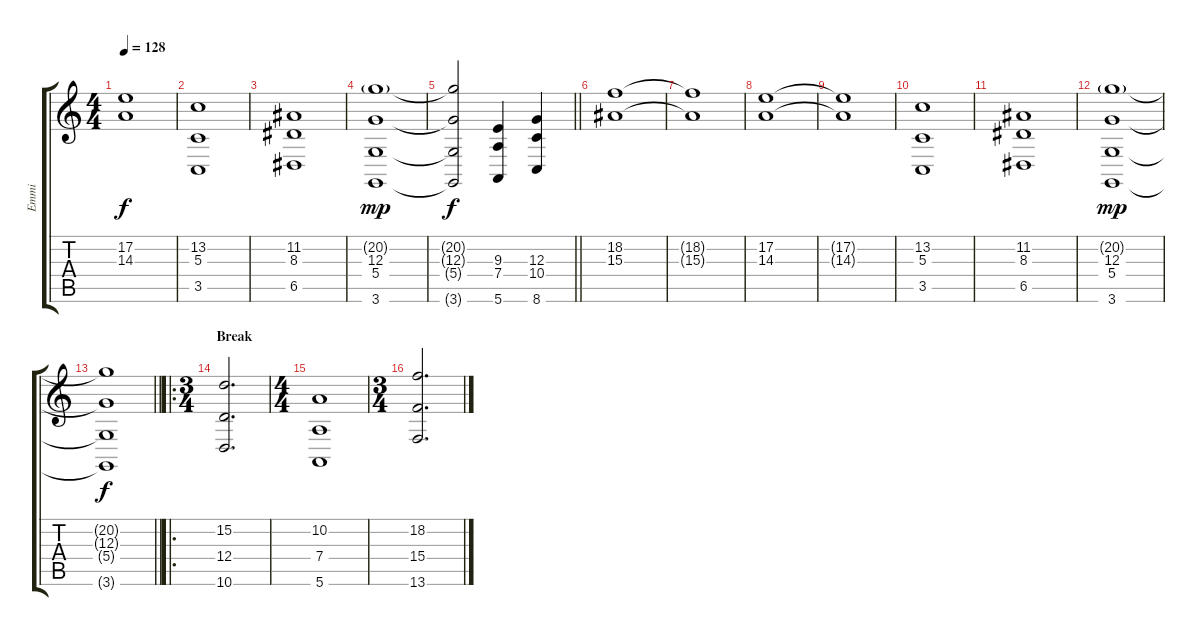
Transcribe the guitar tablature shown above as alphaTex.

\track ("Emmi" "Emmi") {instrument stringensemble1}
\staff {score tabs}
\tuning (E4 B3 G3 D3 A2 E2) {hide}
\ts (4 4)
\tempo 128
\clef g2
\ks c
(17.2{t} 14.3{t}).1{dy f} |
(13.2 5.3 3.5).1 |
(11.2 8.3 6.5).1 |
(20.2{g} 12.3 5.4 3.6).1{dy mp} |
\barLineRight lightlight
(20.2{t} 12.3{t} 5.4{t} 3.6{t}).2{dy f} (9.3 7.4 5.6).4 (12.3 10.4 8.6).4 |
\section ("" "")
(18.2 15.3).1 |
(18.2{t} 15.3{t}).1 |
(17.2 14.3).1 |
(17.2{t} 14.3{t}).1 |
(13.2 5.3 3.5).1 |
(11.2 8.3 6.5).1 |
(20.2{g} 12.3 5.4 3.6).1{dy mp} |
\barLineRight lightlight
(20.2{t} 12.3{t} 5.4{t} 3.6{t}).1{dy f} |
\ro
\ts (3 4)
\section ("" "Break")
(15.2 12.4 10.6).2{d volume 10} |
\ts (4 4)
(10.2 7.4 5.6).1 |
\ts (3 4)
(18.2 15.4 13.6).2{d}
